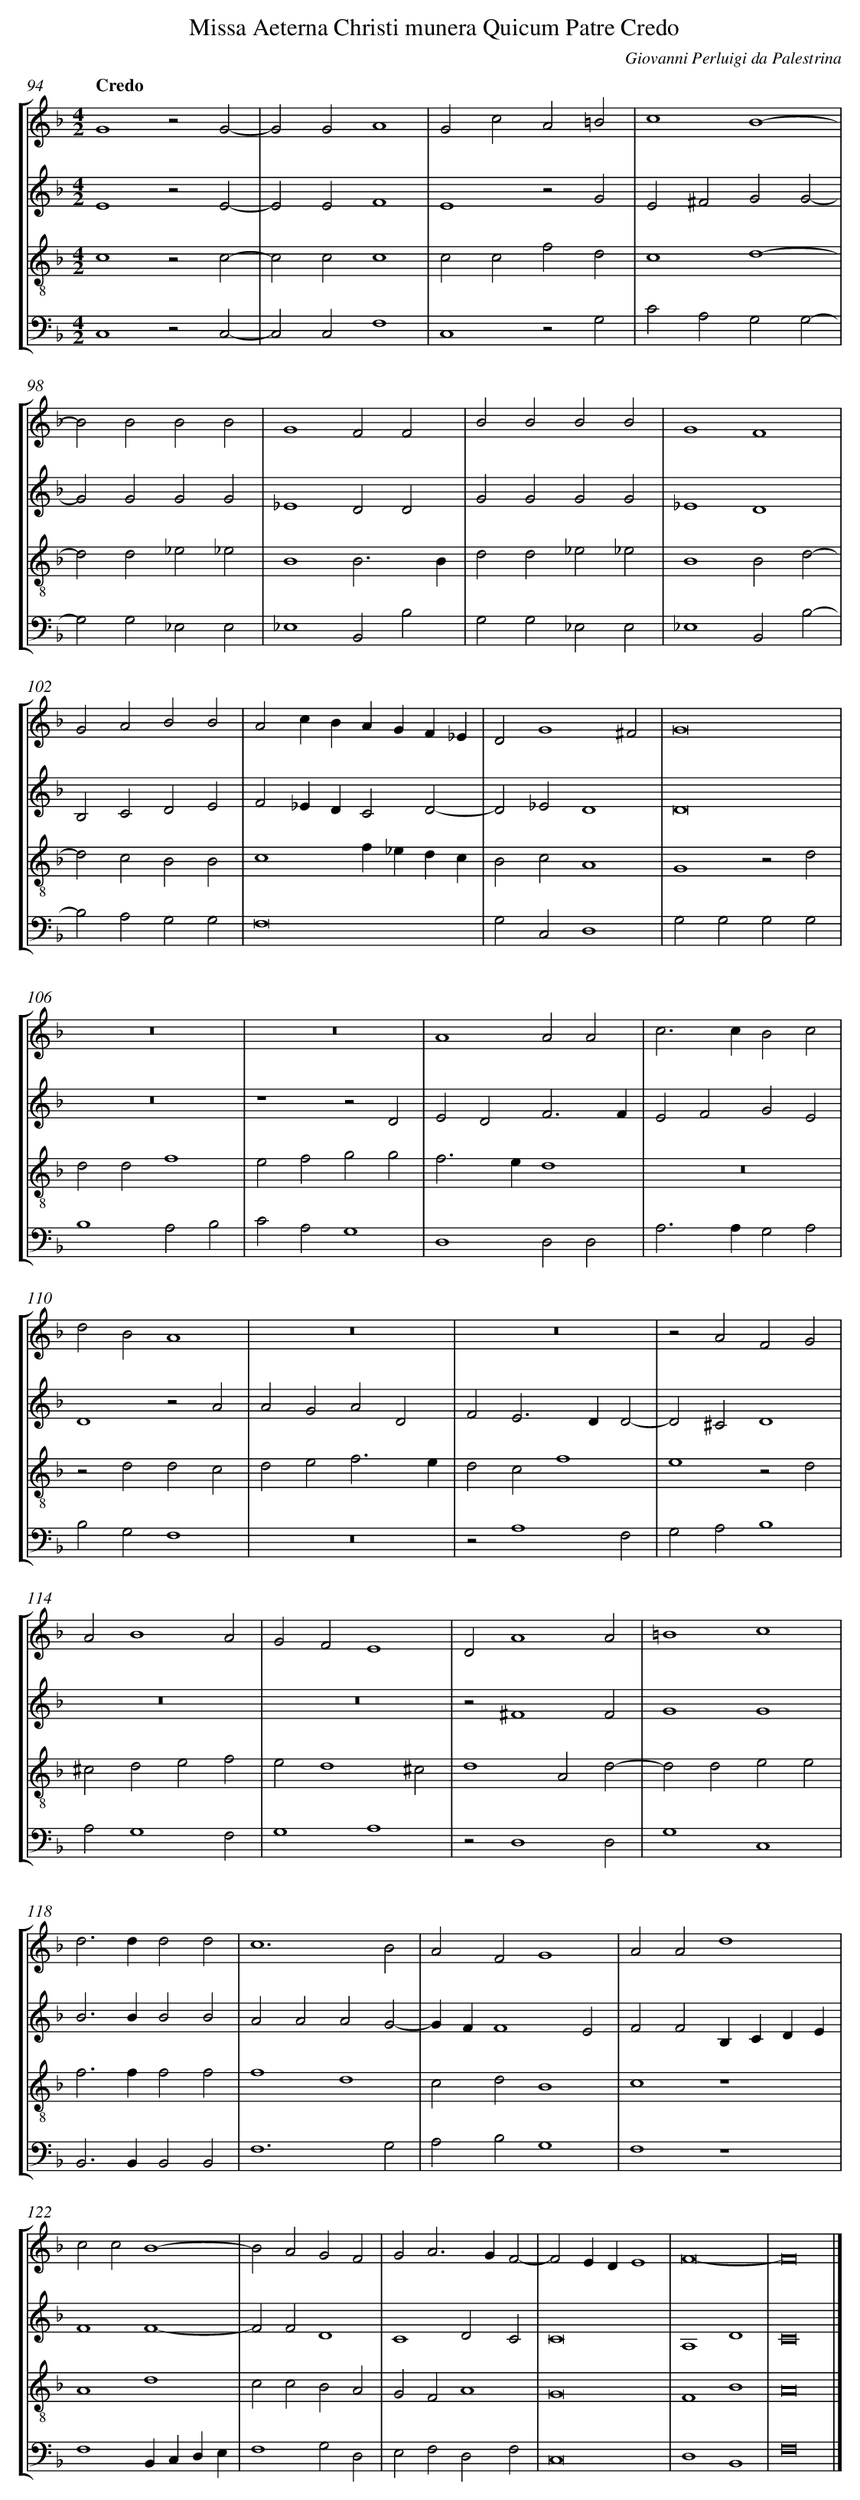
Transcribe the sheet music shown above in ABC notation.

X:1
T: Missa Aeterna Christi munera Quicum Patre Credo
C: Giovanni Perluigi da Palestrina
L: 1/4
M: 4/2
Q: "Credo"
%%staves [1 2 3 4]
V: 1 clef=treble
V: 2 clef=treble
V: 3 clef=treble-8
V: 4 clef=bass
K: F
[V:1] G4z2G2- |
[V:2] E4z2E2- |
[V:3] c4z2c2- |
[V:4] C,4z2C,2- |
[V:1] G2G2A4 |
[V:2] E2E2F4 |
[V:3] c2c2c4 |
[V:4] C,2C,2F,4 |
[V:1] G2c2A2=B2 |
[V:2] E4z2G2 |
[V:3] c2c2f2d2 |
[V:4] C,4z2G,2 |
[V:1] c4B4- |
[V:2] E2^F2G2G2- |
[V:3] c4d4- |
[V:4] C2A,2G,2G,2- |
[V:1] B2B2B2B2 |
[V:2] G2G2G2G2 |
[V:3] d2d2_e2_e2 |
[V:4] G,2G,2_E,2E,2 |
[V:1] G4F2F2 |
[V:2] _E4D2D2 |
[V:3] B4B3B |
[V:4] _E,4B,,2B,2 |
[V:1] B2B2B2B2 |
[V:2] G2G2G2G2 |
[V:3] d2d2_e2_e2 |
[V:4] G,2G,2_E,2E,2 |
[V:1] G4F4 |
[V:2] _E4D4 |
[V:3] B4B2d2- |
[V:4] _E,4B,,2B,2- |
[V:1] G2A2B2B2 |
[V:2] B,2C2D2E2 |
[V:3] d2c2B2B2 |
[V:4] B,2A,2G,2G,2 |
[V:1] A2cBAGF_E |
[V:2] F2_EDC2D2- |
[V:3] c4f_edc |
[V:4] F,8 |
[V:1] D2G4^F2 |
[V:2] D2_E2D4 |
[V:3] B2c2A4 |
[V:4] G,2C,2D,4 |
[V:1] G8 |
[V:2] D8 |
[V:3] G4z2d2 |
[V:4] G,2G,2G,2G,2 |
[V:1] z8 |
[V:2] z8 |
[V:3] d2d2f4 |
[V:4] B,4A,2B,2 |
[V:1] z8 |
[V:2] z4z2D2 |
[V:3] e2f2g2g2 |
[V:4] C2A,2G,4 |
[V:1] A4A2A2 |
[V:2] E2D2F3F |
[V:3] f2>e2d4 |
[V:4] D,4D,2D,2 |
[V:1] c2>c2B2c2 |
[V:2] E2F2G2E2 |
[V:3] z8 |
[V:4] A,2>A,2G,2A,2 |
[V:1] d2B2A4 |
[V:2] D4z2A2 |
[V:3] z2d2d2c2 |
[V:4] B,2G,2F,4 |
[V:1] z8 |
[V:2] A2G2A2D2 |
[V:3] d2e2f3e |
[V:4] z8 |
[V:1] z8 |
[V:2] F2E2>D2D2- |
[V:3] d2c2f4 |
[V:4] z2A,4F,2 |
[V:1] z2A2F2G2 |
[V:2] D2^C2D4 |
[V:3] e4z2d2 |
[V:4] G,2A,2B,4 |
[V:1] A2B4A2 |
[V:2] z8 |
[V:3] ^c2d2e2f2 |
[V:4] A,2G,4F,2 |
[V:1] G2F2E4 |
[V:2] z8 |
[V:3] e2d4^c2 |
[V:4] G,4A,4 |
[V:1] D2A4A2 |
[V:2] z2^F4F2 |
[V:3] d4A2d2- |
[V:4] z2D,4D,2 |
[V:1] =B4c4 |
[V:2] G4G4 |
[V:3] d2d2e2e2 |
[V:4] G,4C,4 |
[V:1] d2>d2d2d2 |
[V:2] B2>B2B2B2 |
[V:3] f2>f2f2f2 |
[V:4] B,,2>B,,2B,,2B,,2 |
[V:1] c6B2 |
[V:2] A2A2A2G2- |
[V:3] f4d4 |
[V:4] F,6G,2 |
[V:1] A2F2G4 |
[V:2] GFF4E2 |
[V:3] c2d2B4 |
[V:4] A,2B,2G,4 |
[V:1] A2A2d4 |
[V:2] F2F2B,CDE |
[V:3] c4z4 |
[V:4] F,4z4 |
[V:1] c2c2B4- |
[V:2] F4F4- |
[V:3] A4d4 |
[V:4] F,4B,,C,D,E, |
[V:1] B2A2G2F2 |
[V:2] F2F2D4 |
[V:3] c2c2B2A2 |
[V:4] F,4G,2D,2 |
[V:1] G2A2>G2F2- |
[V:2] C4D2C2 |
[V:3] G2F2A4 |
[V:4] E,2F,2D,2F,2 |
[V:1] F2EDE4 |
[V:2] C8 |
[V:3] G8 |
[V:4] C,8 |
[V:1] F8- |
[V:2] A,4D4 |
[V:3] F4B4 |
[V:4] D,4B,,4 |
[V:1] F8 |]
[V:2] C8 |]
[V:3] A8 |]
[V:4] F,8 |]
